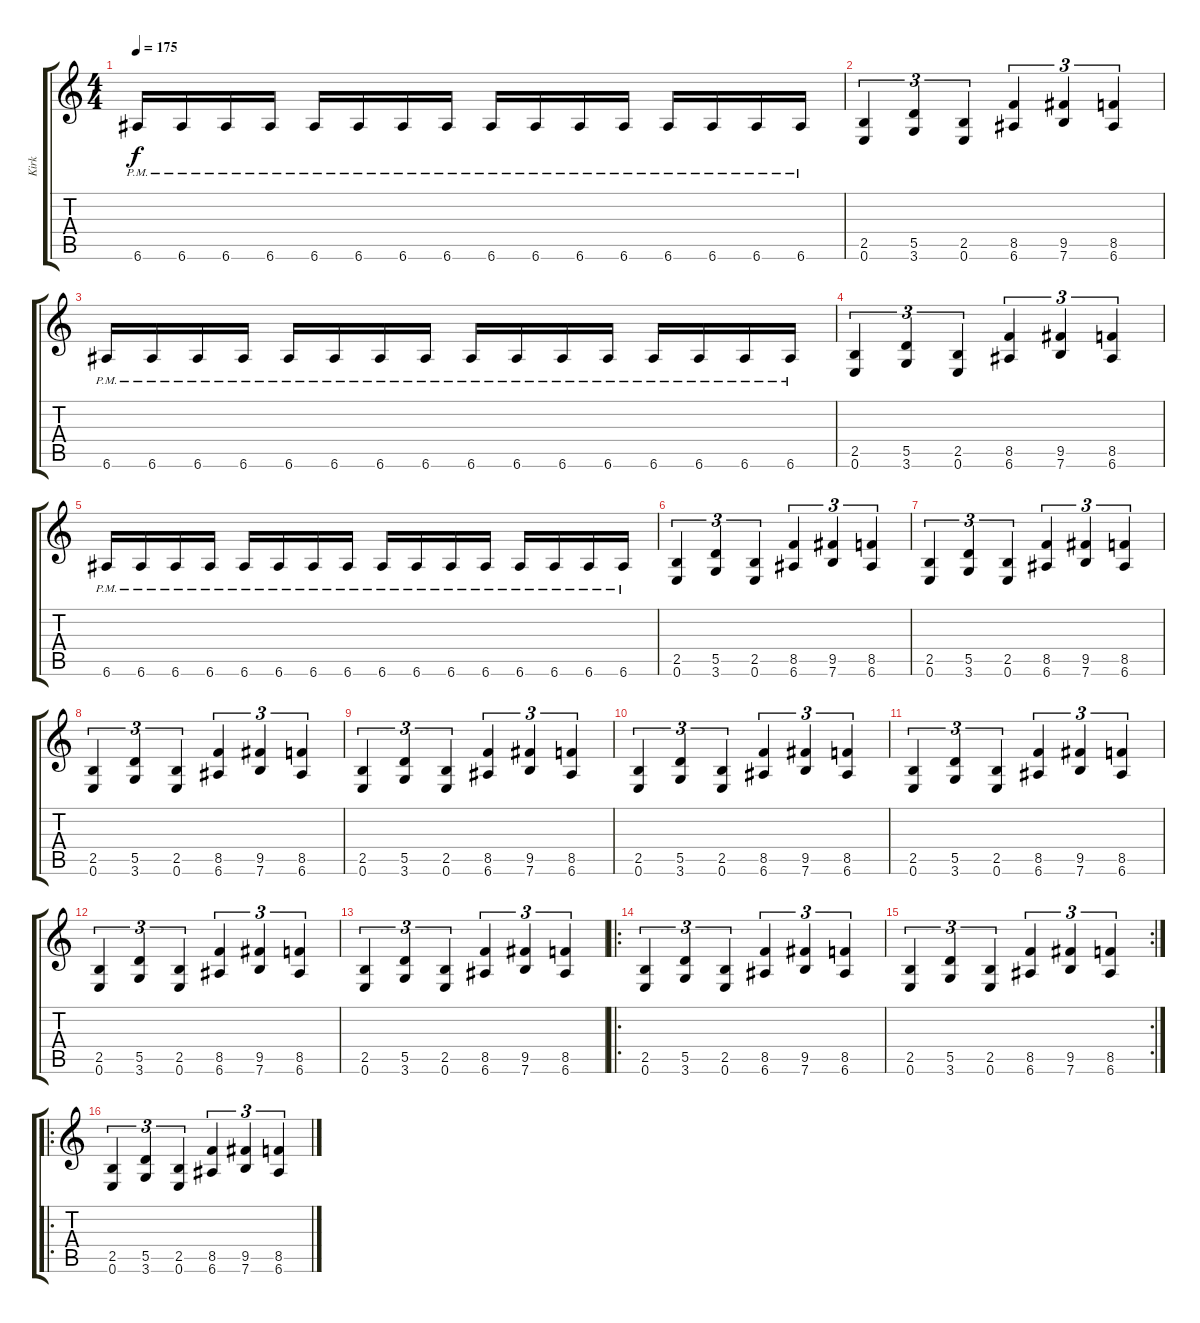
\track ("Kirk" "Kirk") {instrument distortionguitar}
\staff {score tabs}
\tuning (E4 B3 G3 D3 A2 E2) {hide}
\ts (4 4)
\tempo 175
\clef g2
\ks c
6.6{pm}.16{dy f} 6.6{pm}.16 6.6{pm}.16 6.6{pm}.16 6.6{pm}.16 6.6{pm}.16 6.6{pm}.16 6.6{pm}.16 6.6{pm}.16 6.6{pm}.16 6.6{pm}.16 6.6{pm}.16 6.6{pm}.16 6.6{pm}.16 6.6{pm}.16 6.6{pm}.16 |
(2.5 0.6).4{tu (3 2)} (5.5 3.6).4{tu (3 2)} (2.5 0.6).4{tu (3 2)} (8.5 6.6).4{tu (3 2)} (9.5 7.6).4{tu (3 2)} (8.5 6.6).4{tu (3 2)} |
6.6{pm}.16 6.6{pm}.16 6.6{pm}.16 6.6{pm}.16 6.6{pm}.16 6.6{pm}.16 6.6{pm}.16 6.6{pm}.16 6.6{pm}.16 6.6{pm}.16 6.6{pm}.16 6.6{pm}.16 6.6{pm}.16 6.6{pm}.16 6.6{pm}.16 6.6{pm}.16 |
(2.5 0.6).4{tu (3 2)} (5.5 3.6).4{tu (3 2)} (2.5 0.6).4{tu (3 2)} (8.5 6.6).4{tu (3 2)} (9.5 7.6).4{tu (3 2)} (8.5 6.6).4{tu (3 2)} |
6.6{pm}.16 6.6{pm}.16 6.6{pm}.16 6.6{pm}.16 6.6{pm}.16 6.6{pm}.16 6.6{pm}.16 6.6{pm}.16 6.6{pm}.16 6.6{pm}.16 6.6{pm}.16 6.6{pm}.16 6.6{pm}.16 6.6{pm}.16 6.6{pm}.16 6.6{pm}.16 |
(2.5 0.6).4{tu (3 2)} (5.5 3.6).4{tu (3 2)} (2.5 0.6).4{tu (3 2)} (8.5 6.6).4{tu (3 2)} (9.5 7.6).4{tu (3 2)} (8.5 6.6).4{tu (3 2)} |
(2.5 0.6).4{tu (3 2)} (5.5 3.6).4{tu (3 2)} (2.5 0.6).4{tu (3 2)} (8.5 6.6).4{tu (3 2)} (9.5 7.6).4{tu (3 2)} (8.5 6.6).4{tu (3 2)} |
(2.5 0.6).4{tu (3 2)} (5.5 3.6).4{tu (3 2)} (2.5 0.6).4{tu (3 2)} (8.5 6.6).4{tu (3 2)} (9.5 7.6).4{tu (3 2)} (8.5 6.6).4{tu (3 2)} |
(2.5 0.6).4{tu (3 2)} (5.5 3.6).4{tu (3 2)} (2.5 0.6).4{tu (3 2)} (8.5 6.6).4{tu (3 2)} (9.5 7.6).4{tu (3 2)} (8.5 6.6).4{tu (3 2)} |
(2.5 0.6).4{tu (3 2)} (5.5 3.6).4{tu (3 2)} (2.5 0.6).4{tu (3 2)} (8.5 6.6).4{tu (3 2)} (9.5 7.6).4{tu (3 2)} (8.5 6.6).4{tu (3 2)} |
(2.5 0.6).4{tu (3 2)} (5.5 3.6).4{tu (3 2)} (2.5 0.6).4{tu (3 2)} (8.5 6.6).4{tu (3 2)} (9.5 7.6).4{tu (3 2)} (8.5 6.6).4{tu (3 2)} |
(2.5 0.6).4{tu (3 2)} (5.5 3.6).4{tu (3 2)} (2.5 0.6).4{tu (3 2)} (8.5 6.6).4{tu (3 2)} (9.5 7.6).4{tu (3 2)} (8.5 6.6).4{tu (3 2)} |
(2.5 0.6).4{tu (3 2)} (5.5 3.6).4{tu (3 2)} (2.5 0.6).4{tu (3 2)} (8.5 6.6).4{tu (3 2)} (9.5 7.6).4{tu (3 2)} (8.5 6.6).4{tu (3 2)} |
\ro
(2.5 0.6).4{tu (3 2)} (5.5 3.6).4{tu (3 2)} (2.5 0.6).4{tu (3 2)} (8.5 6.6).4{tu (3 2)} (9.5 7.6).4{tu (3 2)} (8.5 6.6).4{tu (3 2)} |
\rc 2
(2.5 0.6).4{tu (3 2)} (5.5 3.6).4{tu (3 2)} (2.5 0.6).4{tu (3 2)} (8.5 6.6).4{tu (3 2)} (9.5 7.6).4{tu (3 2)} (8.5 6.6).4{tu (3 2)} |
\ro
(2.5 0.6).4{tu (3 2)} (5.5 3.6).4{tu (3 2)} (2.5 0.6).4{tu (3 2)} (8.5 6.6).4{tu (3 2)} (9.5 7.6).4{tu (3 2)} (8.5 6.6).4{tu (3 2)}
